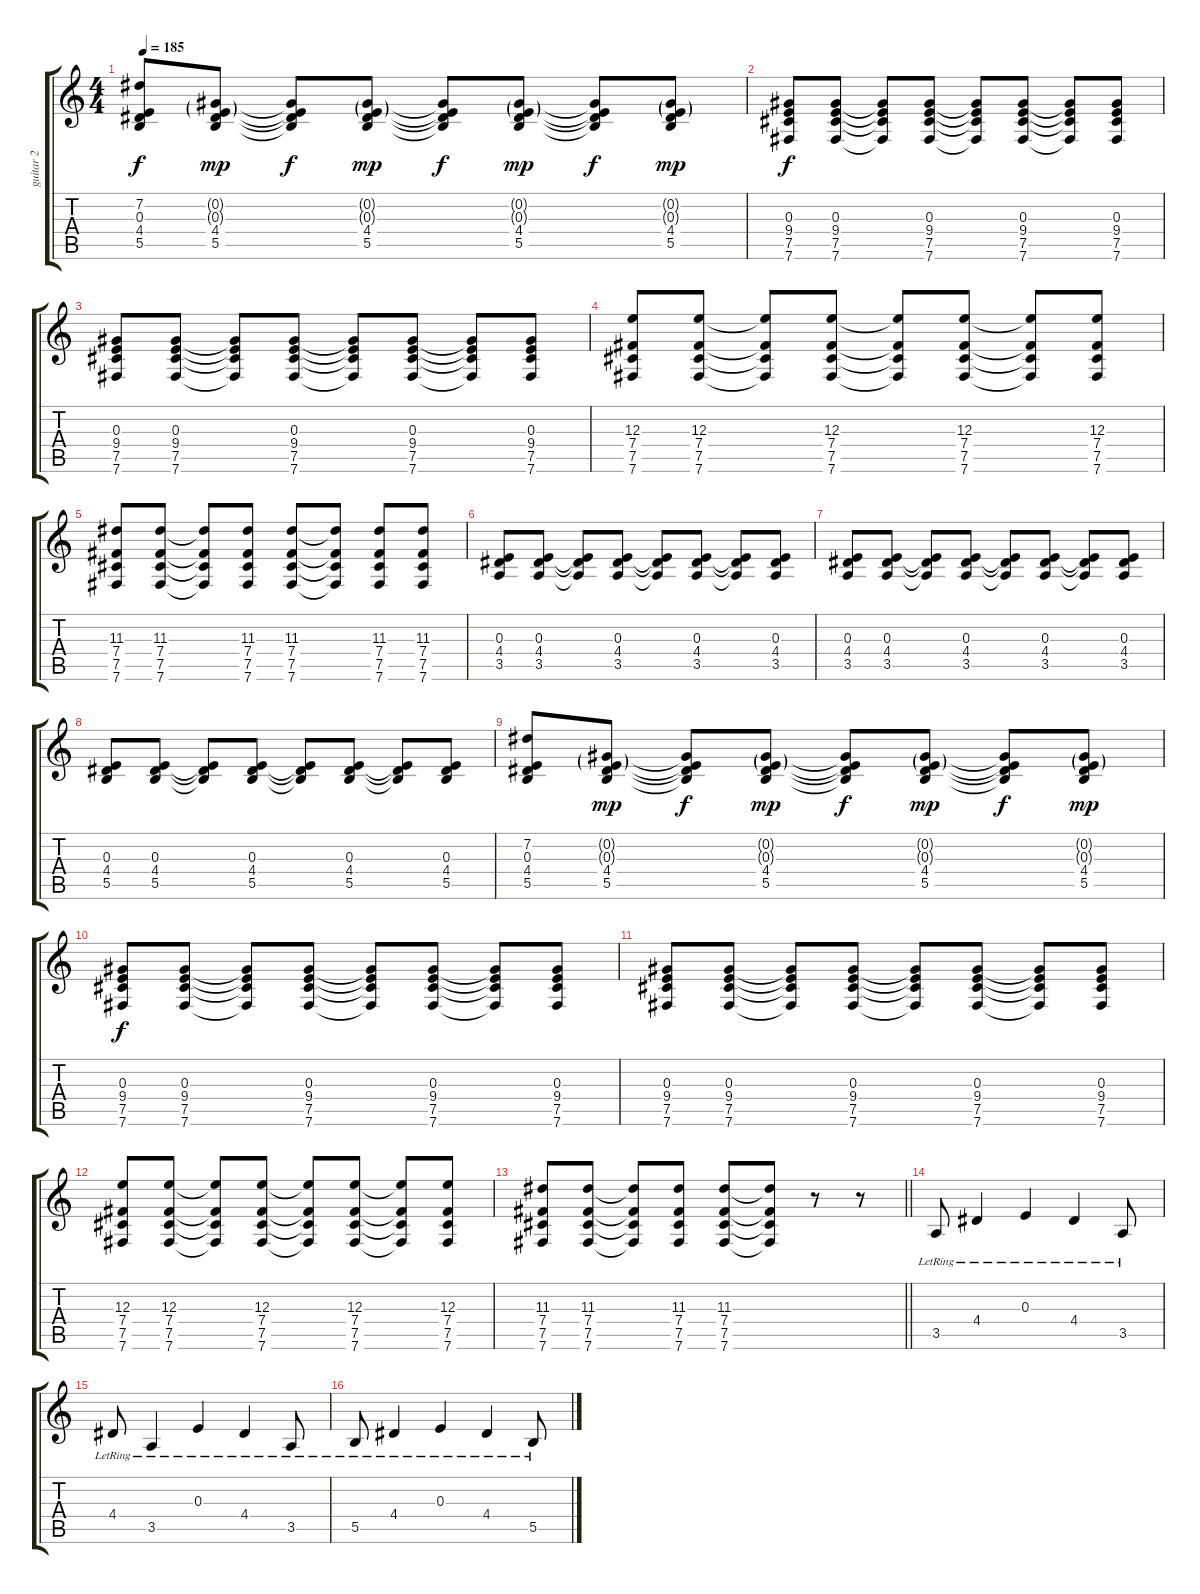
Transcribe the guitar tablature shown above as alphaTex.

\track ("guitar 2" "guitar 2") {instrument distortionguitar}
\staff {score tabs}
\tuning (Db4 Ab3 E3 B2 Gb2 B1) {hide}
\ts (4 4)
\tempo 185
\clef g2
\ks c
(7.2 0.3 4.4 5.5).8{dy f} (0.2{g} 0.3{g} 4.4 5.5).8{dy mp} (0.2{t} 0.3{t} 4.4{t} 5.5{t}).8{dy f} (0.2{g} 0.3{g} 4.4 5.5).8{dy mp} (0.2{t} 0.3{t} 4.4{t} 5.5{t}).8{dy f} (0.2{g} 0.3{g} 4.4 5.5).8{dy mp} (0.2{t} 0.3{t} 4.4{t} 5.5{t}).8{dy f} (0.2{g} 0.3{g} 4.4 5.5).8{dy mp} |
(0.3 9.4 7.5 7.6).8{dy f} (0.3 9.4 7.5 7.6).8 (0.3{t} 9.4{t} 7.5{t} 7.6{t}).8 (0.3 9.4 7.5 7.6).8 (0.3{t} 9.4{t} 7.5{t} 7.6{t}).8 (0.3 9.4 7.5 7.6).8 (0.3{t} 9.4{t} 7.5{t} 7.6{t}).8 (0.3 9.4 7.5 7.6).8 |
(0.3 9.4 7.5 7.6).8 (0.3 9.4 7.5 7.6).8 (0.3{t} 9.4{t} 7.5{t} 7.6{t}).8 (0.3 9.4 7.5 7.6).8 (0.3{t} 9.4{t} 7.5{t} 7.6{t}).8 (0.3 9.4 7.5 7.6).8 (0.3{t} 9.4{t} 7.5{t} 7.6{t}).8 (0.3 9.4 7.5 7.6).8 |
(12.3 7.4 7.5 7.6).8 (12.3 7.4 7.5 7.6).8 (12.3{t} 7.4{t} 7.5{t} 7.6{t}).8 (12.3 7.4 7.5 7.6).8 (12.3{t} 7.4{t} 7.5{t} 7.6{t}).8 (12.3 7.4 7.5 7.6).8 (12.3{t} 7.4{t} 7.5{t} 7.6{t}).8 (12.3 7.4 7.5 7.6).8 |
(11.3 7.4 7.5 7.6).8 (11.3 7.4 7.5 7.6).8 (11.3{t} 7.4{t} 7.5{t} 7.6{t}).8 (11.3 7.4 7.5 7.6).8 (11.3 7.4 7.5 7.6).8 (11.3{t} 7.4{t} 7.5{t} 7.6{t}).8 (11.3 7.4 7.5 7.6).8 (11.3 7.4 7.5 7.6).8 |
(0.3 4.4 3.5).8 (0.3 4.4 3.5).8 (0.3{t} 4.4{t} 3.5{t}).8 (0.3 4.4 3.5).8 (0.3{t} 4.4{t} 3.5{t}).8 (0.3 4.4 3.5).8 (0.3{t} 4.4{t} 3.5{t}).8 (0.3 4.4 3.5).8 |
(0.3 4.4 3.5).8 (0.3 4.4 3.5).8 (0.3{t} 4.4{t} 3.5{t}).8 (0.3 4.4 3.5).8 (0.3{t} 4.4{t} 3.5{t}).8 (0.3 4.4 3.5).8 (0.3{t} 4.4{t} 3.5{t}).8 (0.3 4.4 3.5).8 |
(0.3 4.4 5.5).8 (0.3 4.4 5.5).8 (0.3{t} 4.4{t} 5.5{t}).8 (0.3 4.4 5.5).8 (0.3{t} 4.4{t} 5.5{t}).8 (0.3 4.4 5.5).8 (0.3{t} 4.4{t} 5.5{t}).8 (0.3 4.4 5.5).8 |
(7.2 0.3 4.4 5.5).8 (0.2{g} 0.3{g} 4.4 5.5).8{dy mp} (0.2{t} 0.3{t} 4.4{t} 5.5{t}).8{dy f} (0.2{g} 0.3{g} 4.4 5.5).8{dy mp} (0.2{t} 0.3{t} 4.4{t} 5.5{t}).8{dy f} (0.2{g} 0.3{g} 4.4 5.5).8{dy mp} (0.2{t} 0.3{t} 4.4{t} 5.5{t}).8{dy f} (0.2{g} 0.3{g} 4.4 5.5).8{dy mp} |
(0.3 9.4 7.5 7.6).8{dy f} (0.3 9.4 7.5 7.6).8 (0.3{t} 9.4{t} 7.5{t} 7.6{t}).8 (0.3 9.4 7.5 7.6).8 (0.3{t} 9.4{t} 7.5{t} 7.6{t}).8 (0.3 9.4 7.5 7.6).8 (0.3{t} 9.4{t} 7.5{t} 7.6{t}).8 (0.3 9.4 7.5 7.6).8 |
(0.3 9.4 7.5 7.6).8 (0.3 9.4 7.5 7.6).8 (0.3{t} 9.4{t} 7.5{t} 7.6{t}).8 (0.3 9.4 7.5 7.6).8 (0.3{t} 9.4{t} 7.5{t} 7.6{t}).8 (0.3 9.4 7.5 7.6).8 (0.3{t} 9.4{t} 7.5{t} 7.6{t}).8 (0.3 9.4 7.5 7.6).8 |
(12.3 7.4 7.5 7.6).8 (12.3 7.4 7.5 7.6).8 (12.3{t} 7.4{t} 7.5{t} 7.6{t}).8 (12.3 7.4 7.5 7.6).8 (12.3{t} 7.4{t} 7.5{t} 7.6{t}).8 (12.3 7.4 7.5 7.6).8 (12.3{t} 7.4{t} 7.5{t} 7.6{t}).8 (12.3 7.4 7.5 7.6).8 |
\barLineRight lightlight
(11.3 7.4 7.5 7.6).8 (11.3 7.4 7.5 7.6).8 (11.3{t} 7.4{t} 7.5{t} 7.6{t}).8 (11.3 7.4 7.5 7.6).8 (11.3 7.4 7.5 7.6).8 (11.3{t} 7.4{t} 7.5{t} 7.6{t}).8 r.8 r.8 |
3.5{lr}.8 4.4{lr}.4 0.3{lr}.4 4.4{lr}.4 3.5{lr}.8 |
4.4{lr}.8 3.5{lr}.4 0.3{lr}.4 4.4{lr}.4 3.5{lr}.8 |
5.5{lr}.8 4.4{lr}.4 0.3{lr}.4 4.4{lr}.4 5.5{lr}.8
